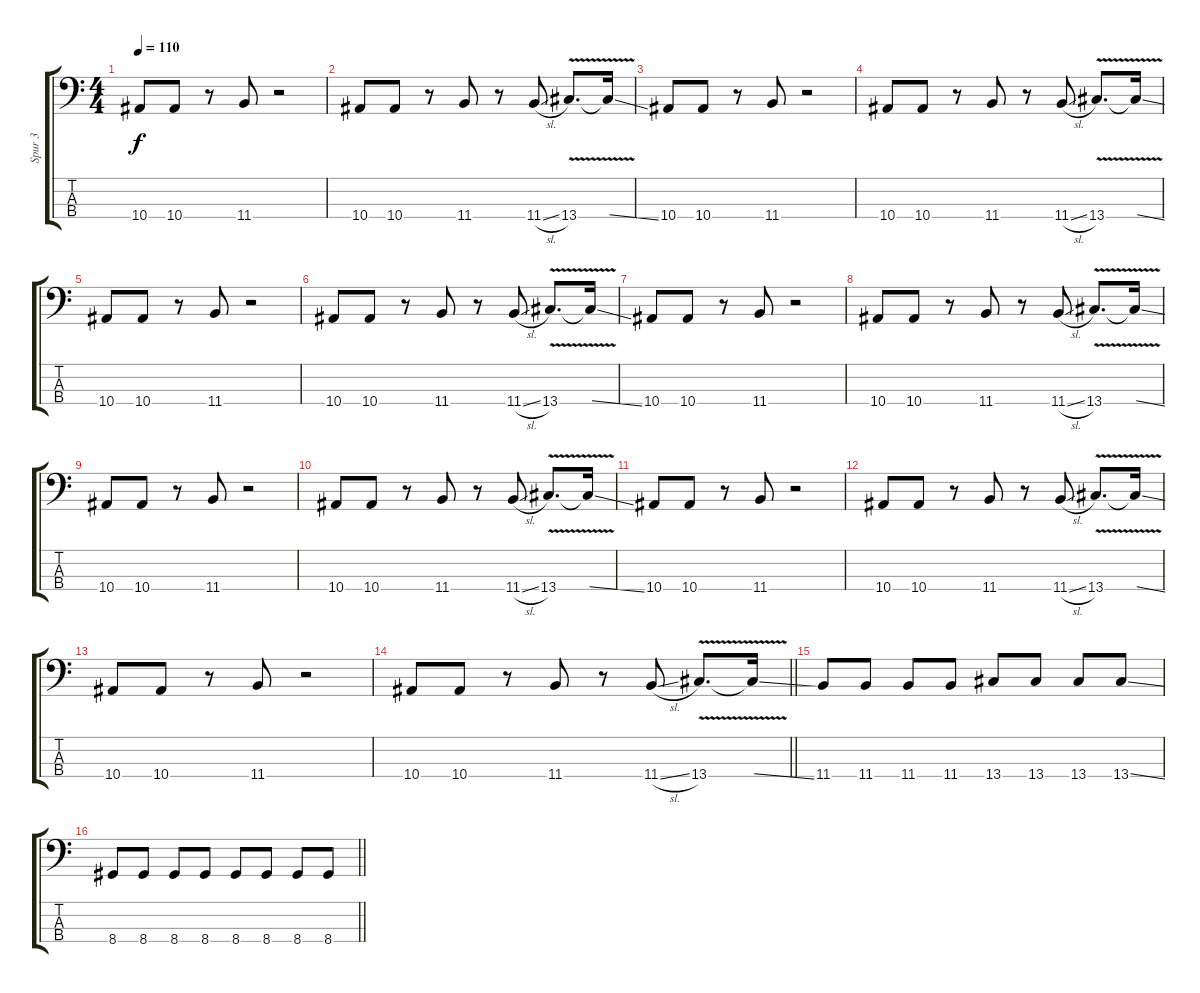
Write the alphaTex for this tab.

\track ("Spur 3" "Spur 3") {instrument electricbasspick}
\staff {score tabs}
\tuning (Eb2 Bb1 F1 C1) {hide}
\ts (4 4)
\tempo 110
\clef f4
\ks c
10.4.8{dy f} 10.4.8 r.8 11.4.8 r.2 |
10.4.8 10.4.8 r.8 11.4.8 r.8 11.4{sl}.8 13.4{v}.8{d} 13.4{ss t}.16 |
10.4.8 10.4.8 r.8 11.4.8 r.2 |
10.4.8 10.4.8 r.8 11.4.8 r.8 11.4{sl}.8 13.4{v}.8{d} 13.4{ss t}.16 |
10.4.8 10.4.8 r.8 11.4.8 r.2 |
10.4.8 10.4.8 r.8 11.4.8 r.8 11.4{sl}.8 13.4{v}.8{d} 13.4{ss t}.16 |
10.4.8 10.4.8 r.8 11.4.8 r.2 |
10.4.8 10.4.8 r.8 11.4.8 r.8 11.4{sl}.8 13.4{v}.8{d} 13.4{ss t}.16 |
10.4.8 10.4.8 r.8 11.4.8 r.2 |
10.4.8 10.4.8 r.8 11.4.8 r.8 11.4{sl}.8 13.4{v}.8{d} 13.4{ss t}.16 |
10.4.8 10.4.8 r.8 11.4.8 r.2 |
10.4.8 10.4.8 r.8 11.4.8 r.8 11.4{sl}.8 13.4{v}.8{d} 13.4{ss t}.16 |
10.4.8 10.4.8 r.8 11.4.8 r.2 |
\barLineRight lightlight
10.4.8 10.4.8 r.8 11.4.8 r.8 11.4{sl}.8 13.4{v}.8{d} 13.4{ss t}.16 |
11.4.8 11.4.8 11.4.8 11.4.8 13.4.8 13.4.8 13.4.8 13.4{ss}.8 |
\barLineRight lightlight
8.4.8 8.4.8 8.4.8 8.4.8 8.4.8 8.4.8 8.4.8 8.4.8
